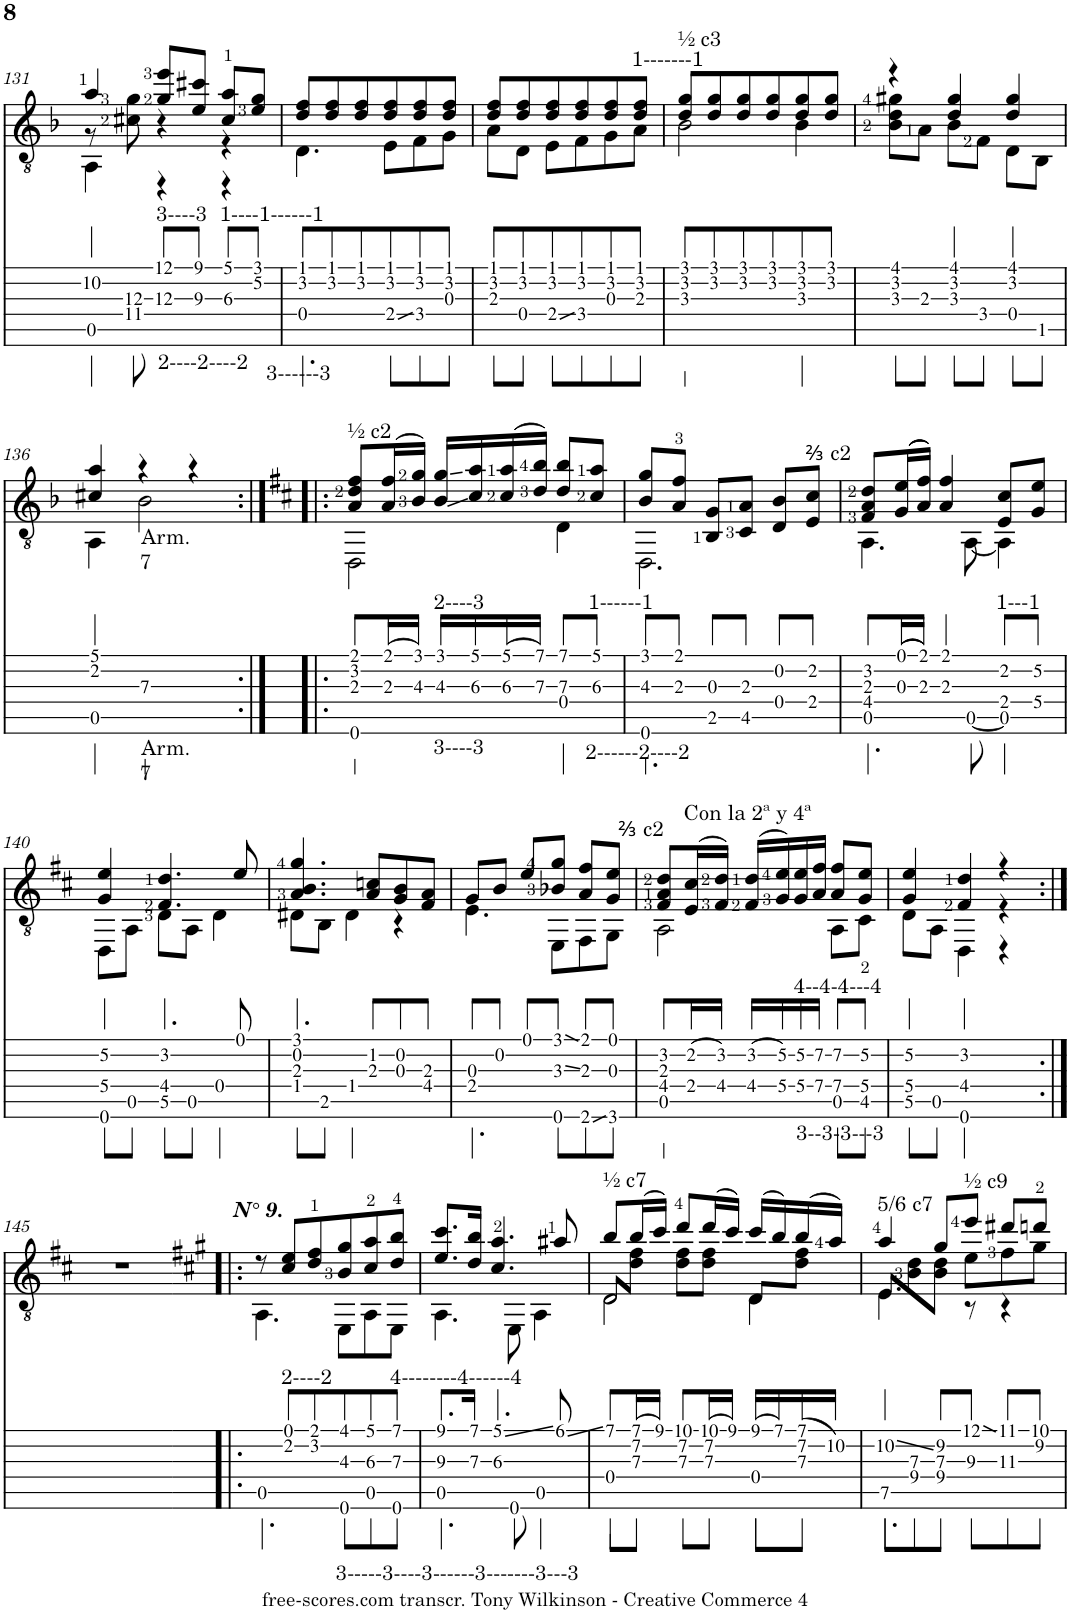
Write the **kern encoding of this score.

**kern	**kern
*part2	*part1
*staff2	*staff1
*I"Chitarra classica (Intavolatura)	*I"Chitarra 7-corde
!!LO:PB:g=z
*	*clefGv2
*k[b-]	*k[b-]
*M3/4	*M3/4
=131	=131
*^	*^
*	*^	*	*^
4a/	8r	4AA\	4a/	8r	4AA\
.	8c#X\ 8g\	.	.	8c#X\ 8g\	.
!LO:TX:a:t=3----3	!	!	!	!	!
!LO:TX:b:t=2----2----2	!	!	!	!	!
8g/ 8ee/L	4r	4r	8g/ 8ee/L	4r	4r
8e/ 8cc#X/J	.	.	8e/ 8cc#X/J	.	.
!LO:TX:a:t=1----1------1	!	!	!	!	!
8c#/ 8a/L	4r	4r	8c#/ 8a/L	4r	4r
!LO:TX:b:t=3------3	!	!	!	!	!
8e/ 8g/J	.	.	8e/ 8g/J	.	.
*	*v	*v	*	*	*
*	*	*	*v	*v
=132	=132	=132	=132
8d/ 8f/L	4.D\	8d/ 8f/L	4.D\
8d/ 8f/	.	8d/ 8f/	.
8d/ 8f/	.	8d/ 8f/	.
8d/ 8f/	8E\L	8d/ 8f/	8E\L
8d/ 8f/	8F\	8d/ 8f/	8F\
8d/ 8f/J	8G\J	8d/ 8f/J	8G\J
=133	=133	=133	=133
8d/ 8f/L	8A\L	8d/ 8f/L	8A\L
8d/ 8f/	8D\J	8d/ 8f/	8D\J
8d/ 8f/	8E\L	8d/ 8f/	8E\L
8d/ 8f/	8F\	8d/ 8f/	8F\
8d/ 8f/	8G\	8d/ 8f/	8G\
!	!	!LO:TX:a:t=1-------1	!
8d/ 8f/J	8A\J	8d/ 8f/J	8A\J
=134	=134	=134	=134
!	!	!LO:TX:a:t=½ c3	!
8d/ 8g/L	2B-\	8d/ 8g/L	2B-\
8d/ 8g/	.	8d/ 8g/	.
8d/ 8g/	.	8d/ 8g/	.
8d/ 8g/	.	8d/ 8g/	.
8d/ 8g/	4B-\	8d/ 8g/	4B-\
8d/ 8g/J	.	8d/ 8g/J	.
=135	=135	=135	=135
4r	8B-\ 8d\ 8g#X\L	4r	8B-\ 8d\ 8g#X\L
.	8A\J	.	8A\J
4d/ 4g#/	8B-\L	4d/ 4g#/	8B-\L
.	8F\J	.	8F\J
4d/ 4g#/	8D\L	4d/ 4g#/	8D\L
.	8BB-\J	.	8BB-\J
!!LO:LB:g=z	!!
=136	=136	=136	=136
4c#X/ 4a/	4AA\	4c#X/ 4a/	4AA\
!	!	!LO:TX:b:t=Arm.	!
!	!	!LO:TX:b:t=7	!
!LO:TX:b:t=Arm.	!	!	!
!LO:TX:b:t=7	!	!	!
4r	2d\	4r	2B-\
4r	.	4r	.
=137:|!|:	=137:|!|:	=137:|!|:	=137:|!|:
*k[f#c#]	*	*k[f#c#]	*
!	!	!LO:TX:a:t=½ c2	!
8A/ 8d/ 8f#/L	2DD\	8A/ 8d/ 8f#/L	2DD\
(16A/ 16f#/L	.	(16A/ 16f#/L	.
16B/ 16g/JJ)	.	16B/ 16g/JJ)	.
!LO:TX:b:t=3----3	!	!	!
!LO:TX:a:t=2----3	!	!	!
16B/ 16g/LL	.	16B/ 16g/LL	.
16c#/ 16a/	.	16c#/ 16a/	.
(16c#/ 16a/	.	(16c#/ 16a/	.
16d/ 16b/JJ)	.	16d/ 16b/JJ)	.
8d/ 8b/L	4D\	8d/ 8b/L	4D\
!LO:TX:a:t=1------1	!	!	!
!LO:TX:b:t=2------2----2	!	!	!
8c#/ 8a/J	.	8c#/ 8a/J	.
=138	=138	=138	=138
8B/ 8g/L	2.DD\	8B/ 8g/L	2.DD\
8A/ 8f#/J	.	8A/ 8f#/J	.
8BB/ 8G/L	.	8BB/ 8G/L	.
8C#/ 8A/J	.	8C#/ 8A/J	.
8D/ 8B/L	.	8D/ 8B/L	.
!	!	!LO:TX:a:t=⅔ c2	!
8E/ 8c#/J	.	8E/ 8c#/J	.
=139	=139	=139	=139
8F#/ 8A/ 8d/L	4.AA\	8F#/ 8A/ 8d/L	4.AA\
((16G/ 16e/L	.	((16G/ 16e/L	.
16A/ 16f#/JJ))	.	16A/ 16f#/JJ))	.
4A/ 4f#/	.	4A/ 4f#/	.
.	[8AA\	.	[8AA\
!LO:TX:a:t=1---1	!	!	!
8E/ 8c#/L	4AA\]	8E/ 8c#/L	4AA\]
8G/ 8e/J	.	8G/ 8e/J	.
!!LO:LB:g=z	!!
=140	=140	=140	=140
4G/ 4e/	8DD\L	4G/ 4e/	8DD\L
.	8AA\J	.	8AA\J
4.F#/ 4.d/	8D\L	4.F#/ 4.d/	8D\L
.	8AA\J	.	8AA\J
.	4D\	.	4D\
8e/	.	8e/	.
=141	=141	=141	=141
4.A/ 4.B/ 4.g/	8D#X\L	4.A/ 4.B/ 4.g/	8D#X\L
.	8BB\J	.	8BB\J
.	4D#\	.	4D#\
8A/ 8cn/L	.	8A/ 8cn/L	.
8G/ 8B/	4r	8G/ 8B/	4r
8F#/ 8A/J	.	8F#/ 8A/J	.
=142	=142	=142	=142
8G/L	4.E\	8G/L	4.E\
8B/J	.	8B/J	.
8e/L	.	8e/L	.
8B-X/ 8g/J	8EE\L	8B-X/ 8g/J	8EE\L
8A/ 8f#/L	8FF#\	8A/ 8f#/L	8FF#\
8G/ 8e/J	8GG\J	8G/ 8e/J	8GG\J
=143	=143	=143	=143
!	!	!LO:TX:a:t=⅔ c2	!
8F#/ 8A/ 8d/L	2AA\	8F#/ 8A/ 8d/L	2AA\
!	!	!LO:TX:a:t=Con la 2ª y 4ª	!
(16E/ 16c#/L	.	(16E/ 16c#/L	.
16F#/ 16d/JJ)	.	16F#/ 16d/JJ)	.
(16F#/ 16d/LL	.	(16F#/ 16d/LL	.
16G/ 16e/)	.	16G/ 16e/)	.
!LO:TX:a:t=4--4-4---4	!	!	!
!LO:TX:b:t=3--3-3---3	!	!	!
16G/ 16e/	.	16G/ 16e/	.
16A/ 16f#/JJ	.	16A/ 16f#/JJ	.
8A/ 8f#/L	8AA\L	8A/ 8f#/L	8AA\L
8G/ 8e/J	8C#\J	8G/ 8e/J	8C#\J
=144	=144	=144	=144
*	*^	*	*^
4G/ 4e/	8D\L	2ryy	4G/ 4e/	8D\L	2ryy
.	8AA\J	.	.	8AA\J	.
4F#/ 4d/	4DD\	.	4F#/ 4d/	4DD\	.
4r	4r	4r	4r	4r	4r
*v	*v	*v	*	*	*
*	*v	*v	*v
!!LO:LB:g=z
=145:|!	=145:|!
2.r	2.r
=146!|:	=146!|:
*k[f#c#g#]	*k[f#c#g#]
*^	*^
!	!	!LO:TX:a:Bi:t=N° 9.	!
8r	4.AA\	8r	4.AA\
!LO:TX:a:t=2----2	!	!	!
8c#/ 8e/L	.	8c#/ 8e/L	.
8d/ 8f#/	.	8d/ 8f#/	.
!LO:TX:b:t=3-----3----3------3-------3---3	!	!	!
8B/ 8g#/	8EE\L	8B/ 8g#/	8EE\L
8c#/ 8a/	8AA\	8c#/ 8a/	8AA\
!LO:TX:a:t=4--------4------4	!	!	!
8d/ 8b/J	8EE\J	8d/ 8b/J	8EE\J
=147	=147	=147	=147
*	*^	*	*^
8.e/ 8.cc#/L	4.ryy	4.AA\	8.e/ 8.cc#/L	4.ryy	4.AA\
16d/ 16b/Jk	.	.	16d/ 16b/Jk	.	.
4.c#/ 4.a/	.	.	4.c#/ 4.a/	.	.
.	8EE\	8ryy	.	8EE\	8ryy
.	4ryy	4AA\	.	4ryy	4AA\
8a#X/	.	.	8a#X/	.	.
=148	=148	=148	=148	=148	=148
!	!	!	!LO:TX:a:t=½ c7	!	!
!	!LO:N:head=open	!	!	!LO:N:head=open	!
8b/L	8D\L	2D\	8b/L	8D/L	2D\
(16b/L	8d\ 8f#\J	.	(16b/L	8d\ 8f#\J	.
16cc#/JJ)	.	.	16cc#/JJ)	.	.
8dd/L	8d\ 8f#\L	.	8dd/L	8d\ 8f#\L	.
(16dd/L	8d\ 8f#\J	.	(16dd/L	8d\ 8f#\J	.
16cc#/JJ)	.	.	16cc#/JJ)	.	.
(16cc#/LL	8D\L	4D\	(16cc#/LL	8D/L	4D\
16b/)	.	.	16b/)	.	.
(16b/	8d\ 8f#\J	.	(16b/	8d\ 8f#\J	.
16a/JJ)	.	.	16a/JJ)	.	.
=149	=149	=149	=149	=149	=149
!	!	!	!LO:TX:a:t=5/6 c7	!	!
4a/	8E\L	4.E\	4a/	8E/L	4.E\
.	8B\ 8d\	.	.	8B\ 8d\	.
8g#/L	8B\ 8d\J	.	8g#/L	8B\ 8d\J	.
!	!	!	!LO:TX:a:t=½ c9	!	!
8ee/J	8e\L	8r	8ee/J	8e\L	8r
8dd#X/L	8f#\	4r	8dd#X/L	8f#\	4r
8ddn/J	8g#\J	.	8ddn/J	8g#\J	.
*v	*v	*v	*	*	*
*	*v	*v	*v
=	=
*-	*-
